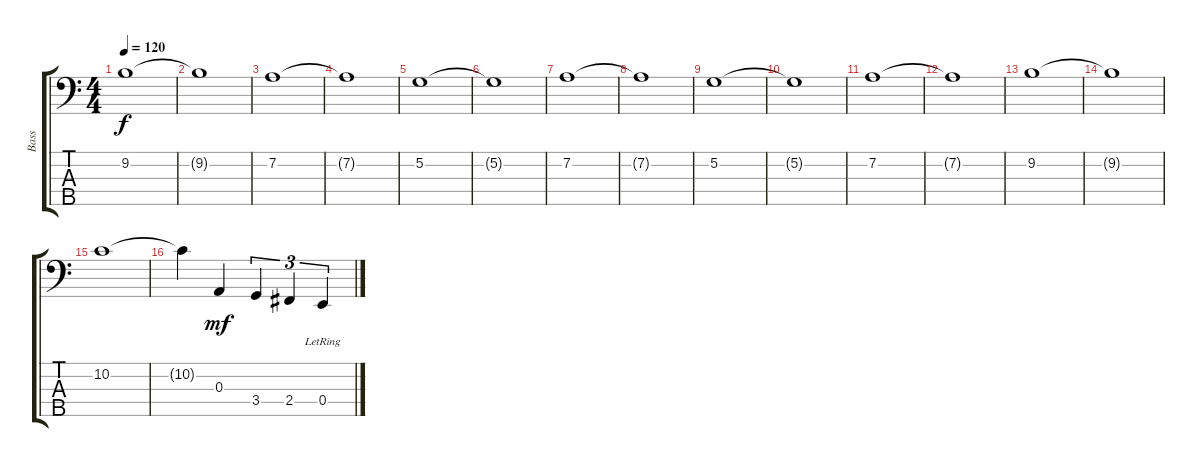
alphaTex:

\track ("Bass" "Bass") {instrument electricbassfinger}
\staff {score tabs}
\tuning (G2 D2 A1 E1 B0) {hide}
\ts (4 4)
\tempo 120
\clef f4
\ks c
9.2.1{dy f} |
9.2{t}.1 |
7.2.1 |
7.2{t}.1 |
5.2.1 |
5.2{t}.1 |
7.2.1 |
7.2{t}.1 |
5.2.1 |
5.2{t}.1 |
7.2.1 |
7.2{t}.1 |
9.2.1 |
9.2{t}.1 |
10.2.1 |
10.2{t}.4 0.3.4{dy mf} 3.4.4{tu (3 2)} 2.4.4{tu (3 2)} 0.4{lr}.4{tu (3 2)}
